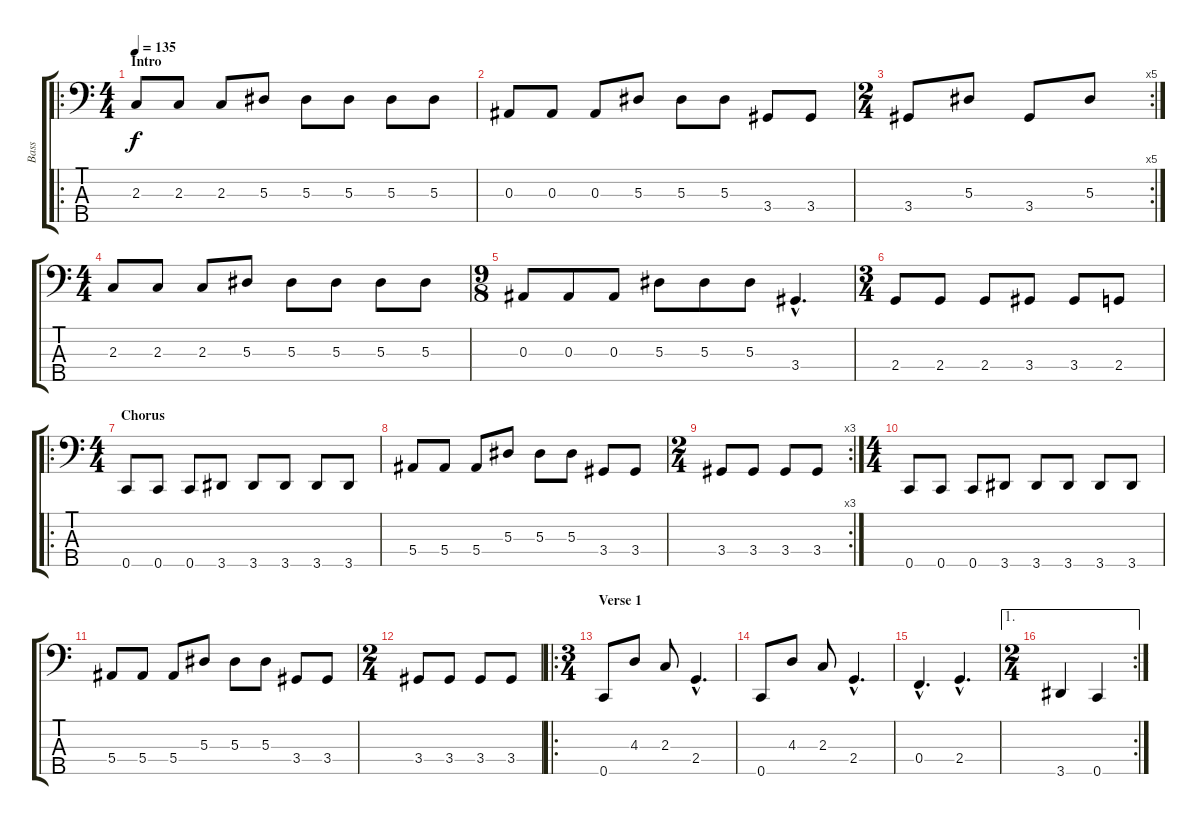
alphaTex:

\track ("Bass" "Bass") {instrument electricbasspick}
\staff {score tabs}
\tuning (Ab2 Eb2 Bb1 F1 C1) {hide}
\ro
\ts (4 4)
\section ("" "Intro")
\tempo 135
\clef f4
\ks c
2.3.8{dy f instrument electricbasspick} 2.3.8 2.3.8 5.3.8 5.3.8 5.3.8 5.3.8 5.3.8 |
0.3.8 0.3.8 0.3.8 5.3.8 5.3.8 5.3.8 3.4.8 3.4.8 |
\rc 5
\ts (2 4)
3.4.8 5.3.8 3.4.8 5.3.8 |
\ts (4 4)
2.3.8 2.3.8 2.3.8 5.3.8 5.3.8 5.3.8 5.3.8 5.3.8 |
\ts (9 8)
0.3.8 0.3.8 0.3.8 5.3.8 5.3.8 5.3.8 3.4{hac}.4{d} |
\ts (3 4)
2.4.8 2.4.8 2.4.8 3.4.8 3.4.8 2.4.8 |
\ro
\ts (4 4)
\section ("" "Chorus")
0.5.8 0.5.8 0.5.8 3.5.8 3.5.8 3.5.8 3.5.8 3.5.8 |
5.4.8 5.4.8 5.4.8 5.3.8 5.3.8 5.3.8 3.4.8 3.4.8 |
\rc 3
\ts (2 4)
3.4.8 3.4.8 3.4.8 3.4.8 |
\ts (4 4)
0.5.8 0.5.8 0.5.8 3.5.8 3.5.8 3.5.8 3.5.8 3.5.8 |
5.4.8 5.4.8 5.4.8 5.3.8 5.3.8 5.3.8 3.4.8 3.4.8 |
\ts (2 4)
3.4.8 3.4.8 3.4.8 3.4.8 |
\ro
\ts (3 4)
\section ("" "Verse 1")
0.5.8 4.3.8 2.3.8 2.4{hac}.4{d} |
0.5.8 4.3.8 2.3.8 2.4{hac}.4{d} |
0.4{hac}.4{d} 2.4{hac}.4{d} |
\ae 1
\rc 2
\ts (2 4)
3.5.4 0.5.4
